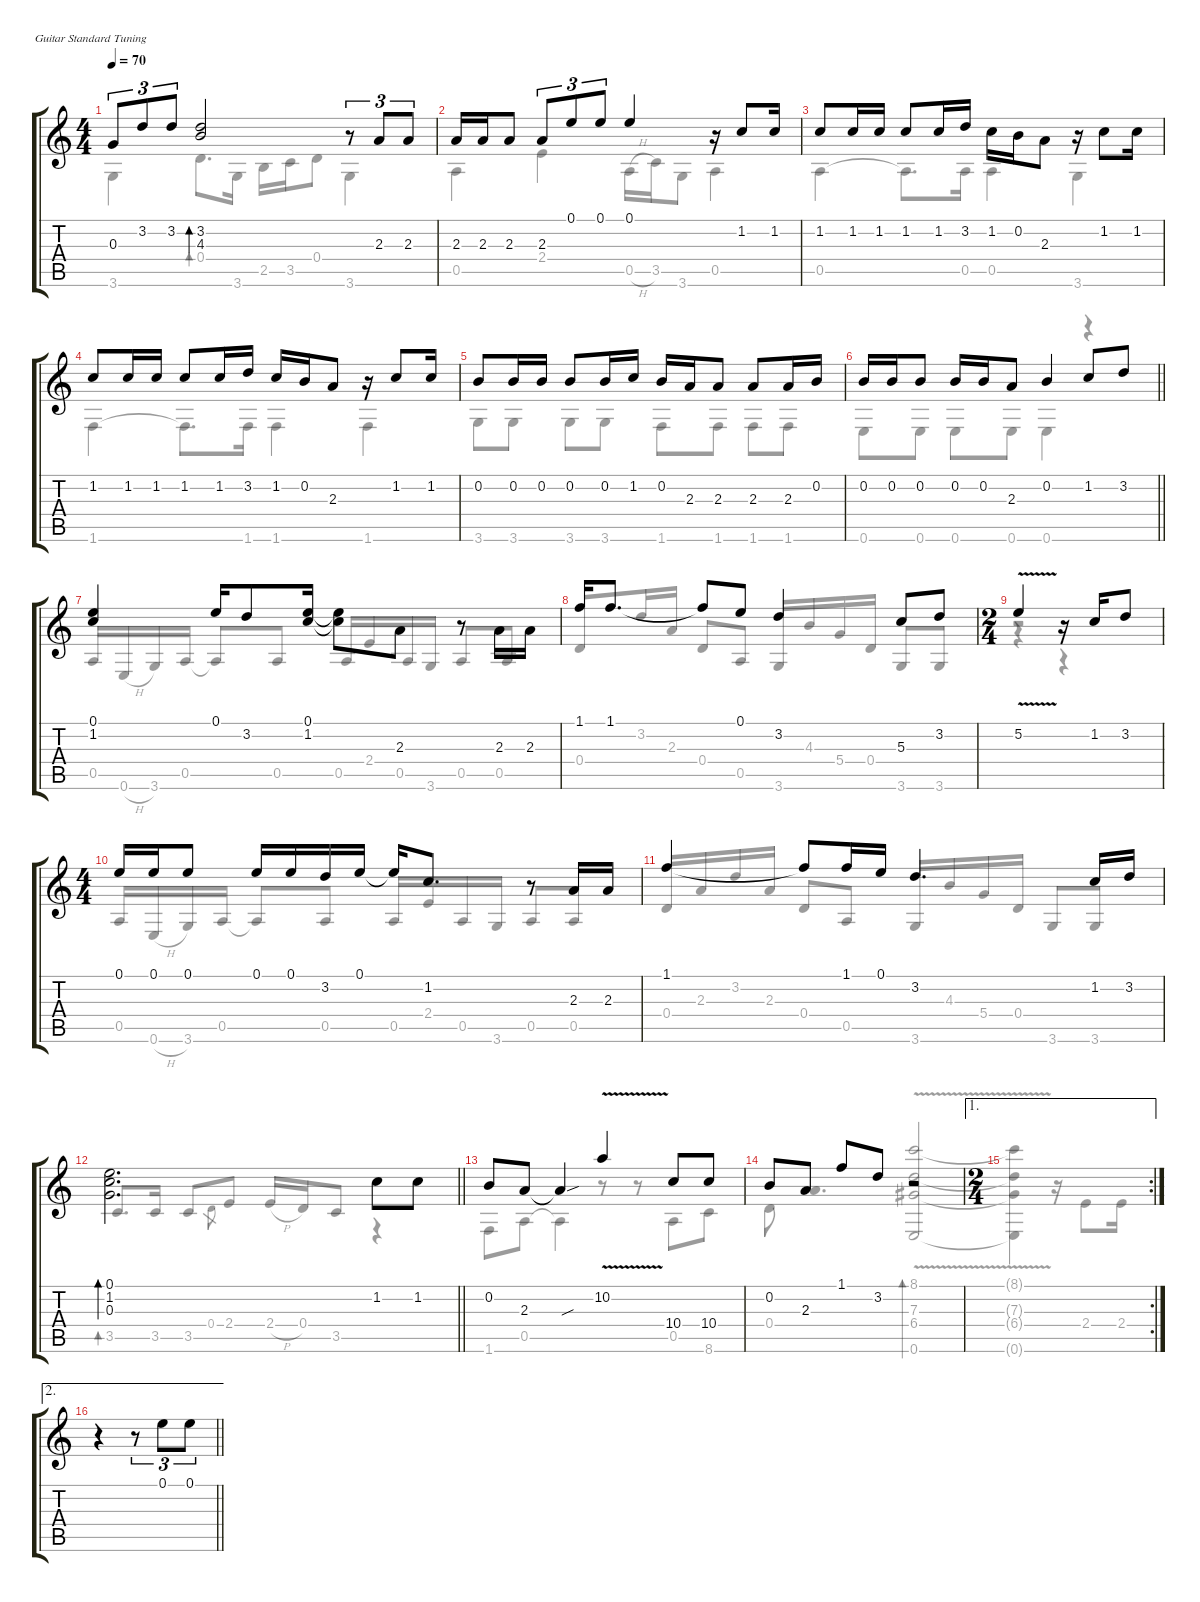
\defaultSystemsLayout 4
\hideDynamics
\bracketExtendMode groupsimilarinstruments
\firstSystemTrackNameOrientation horizontal
\otherSystemsTrackNameOrientation horizontal
\track "" {instrument acousticguitarsteel}
\staff {score tabs}
\tuning (E4 B3 G3 D3 A2 E2)
\voice
\ts (4 4)
\tempo 70
\clef g2
\scale
0.51792
\ks c
0.3.8{tu (3 2) dy f} 3.2.8{tu (3 2)} 3.2.8{tu (3 2)} (3.2 4.3).2{bd 0} r.8{tu (3 2)} 2.3.8{tu (3 2)} 2.3.8{tu (3 2)} |
\scale
0.482467 2.3.16 2.3.16 2.3.8 2.3.8{tu (3 2)} 0.1.8{tu (3 2)} 0.1.8{tu (3 2)} 0.1.4 r.16 1.2.8 1.2.16 |
1.2.8 1.2.16 1.2.16 1.2.8 1.2.16 3.2.16 1.2.16 0.2.16 2.3.8 r.16{beam invert} 1.2.8 1.2.16 |
1.2.8 1.2.16 1.2.16 1.2.8 1.2.16 3.2.16 1.2.16 0.2.16 2.3.8 r.16 1.2.8 1.2.16 |
0.2.8 0.2.16 0.2.16 0.2.8 0.2.16 1.2.16 0.2.16 2.3.16 2.3.8 2.3.8 2.3.16 0.2.16 |
\barLineRight lightlight
0.2.16 0.2.16 0.2.8 0.2.16 0.2.16 2.3.8 0.2.4 1.2.8 3.2.8 |
(0.1 1.2).4 0.1.16 3.2.8 (0.1 1.2).16 (0.1{t} 1.2{t}).8 2.3.8 r.8{beam invert} 2.3.16 2.3.16 |
1.1.16 1.1.8{d} 1.1{t}.8 0.1.8 3.2.4 5.3.8 3.2.8 |
\ts (2 4)
5.2{v}.4 r.16 1.2.16 3.2.8 |
\ts (4 4)
0.1.16 0.1.16 0.1.8 0.1.16 0.1.16 3.2.16 0.1.16 0.1{t}.16 1.2.8{d} r.8 2.3.16 2.3.16 |
1.1.4 1.1{t}.8 1.1.16 0.1.16 3.2.4{d} 1.2.16 3.2.16 |
\barLineRight lightlight
(0.1 1.2 0.3).2{d bd 118 beam invert} 1.2.8{beam invert} 1.2.8 |
0.2.8 2.3.8 2.3{sou t}.4 10.2{v}.4 10.4.8 10.4.8 |
0.2.8 2.3.8 1.1.8 3.2.8 r.2{bd 0} |
\ae 1
\rc 2
\ts (2 4)
|
\ae 2
\barLineRight lightlight
r.4 r.8{tu (3 2)} 0.1.8{tu (3 2)} 0.1.8{tu (3 2)}
\voice
\clef g2
\ottava regular
\simile none
\scale
0.51792
\ks c
3.6.4{dy f} 0.4.8{d bd 30} 3.6.16 2.5.16 3.5.16 0.4.8 3.6.4 |
\scale
0.482467 0.5.4{dy mf} 2.4.4 0.5{h}.16{dy f} 3.5.16 3.6.8 0.5.4 |
0.5.4 0.5{t}.8{d} 0.5.16 0.5.4 3.6.4 |
1.6.4 1.6{t}.8{d} 1.6.16 1.6.4 1.6.4 |
3.6.8{dy mf} 3.6.8 3.6.8 3.6.8 1.6.8 1.6.8 1.6.8 1.6.8 |
\barLineRight lightlight
0.6.8{dy f} 0.6.8 0.6.8 0.6.8 0.6.4 r.4 |
|
|
r.2 |
|
|
\barLineRight lightlight
|
1.6.8 0.5.8 0.5{t}.4 r.8 r.8 0.5.8 8.6.8 |
0.4.8 2.3.4{d} (8.1{v} 7.3 6.4 0.6).2{bd 30 beam invert} |
(8.1{t} 7.3{t} 6.4{t} 0.6{t}).4 r.16 2.4.8 2.4.16 |
\barLineRight lightlight
\voice
\clef g2
\ottava regular
\simile none
\scale
0.51792
\ks c
|
\scale
0.482467 |
|
|
|
\barLineRight lightlight
|
0.5.16{beam invert} 0.6{h}.16 3.6.16 0.5.16 0.5{t}.8{beam invert} 0.5.8 0.5.16{beam invert} 2.4.16 0.5.16 3.6.16 0.5.8{beam invert} 0.5.8 |
0.4.8{beam invert} 3.2.16 2.3.16 0.4.8{beam invert} 0.5.8 3.6.16{beam invert} 4.3.16 5.4.16 0.4.16 3.6.8{beam invert} 3.6.8 |
r.4 r.4 |
0.5.16{beam invert} 0.6{h}.16 3.6.16 0.5.16 0.5{t}.8{beam invert} 0.5.8 0.5.16{beam invert} 2.4.16 0.5.16 3.6.16 0.5.8{beam invert} 0.5.8 |
0.4.16{beam invert} 2.3.16 3.2.16 2.3.16 0.4.8{beam invert} 0.5.8 3.6.16{beam invert} 4.3.16 5.4.16 0.4.16 3.6.8{beam invert} 3.6.8 |
\barLineRight lightlight
3.5.8{d bd 118 beam invert} 3.5.16 3.5.8{beam invert} 0.4.8{gr} 2.4.8 2.4{h}.16{beam invert} 0.4.16 3.5.8 r.4 |
|
|
|
\barLineRight lightlight
